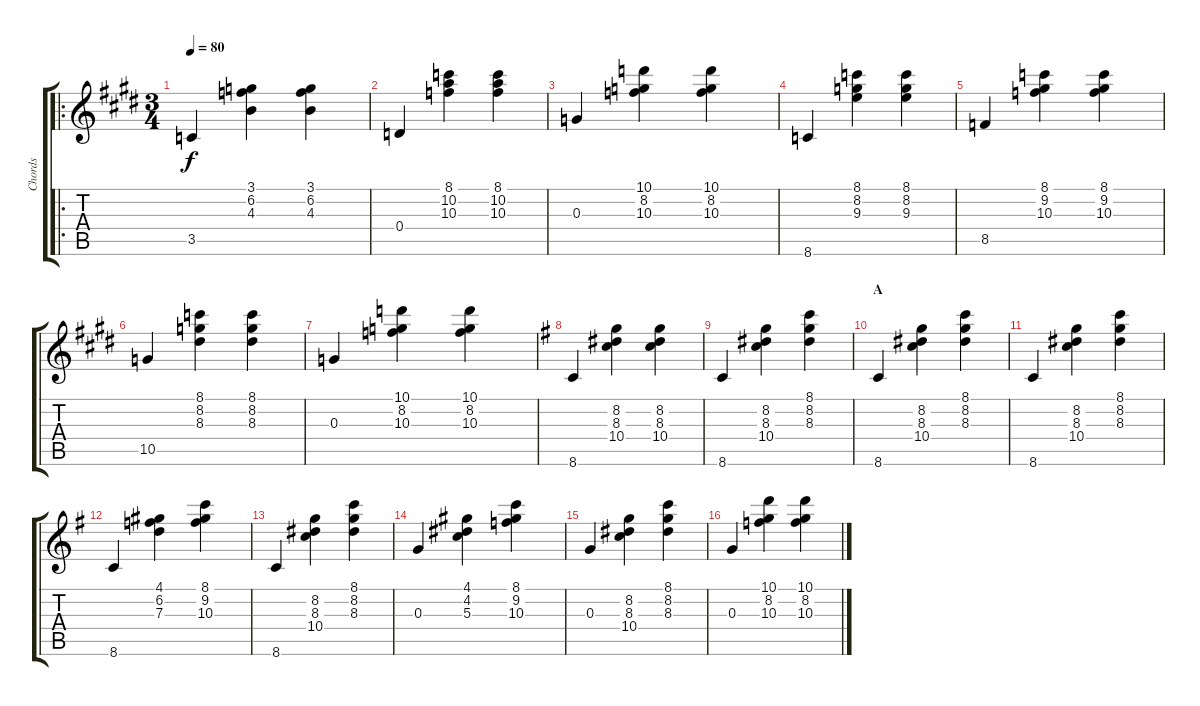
\track ("Chords" "Chords") {instrument acousticguitarsteel}
\staff {score tabs}
\tuning (E4 B3 G3 D3 A2 E2) {hide}
\ro
\ts (3 4)
\tempo 80
\clef g2
\ks e
3.5.4{dy f instrument acousticguitarsteel} (3.1 6.2 4.3).4 (3.1 6.2 4.3).4 |
0.4.4 (8.1 10.2 10.3).4 (8.1 10.2 10.3).4 |
0.3.4 (10.1 8.2 10.3).4 (10.1 8.2 10.3).4 |
8.6.4 (8.1 8.2 9.3).4 (8.1 8.2 9.3).4 |
8.5.4 (8.1 9.2 10.3).4 (8.1 9.2 10.3).4 |
10.5.4 (8.1 8.2 8.3).4 (8.1 8.2 8.3).4 |
0.3.4 (10.1 8.2 10.3).4 (10.1 8.2 10.3).4 |
\ks g
8.6.4 (8.2 8.3 10.4).4 (8.2 8.3 10.4).4 |
8.6.4 (8.2 8.3 10.4).4 (8.1 8.2 8.3).4 |
\section ("" "A")
8.6.4 (8.2 8.3 10.4).4 (8.1 8.2 8.3).4 |
8.6.4 (8.2 8.3 10.4).4 (8.1 8.2 8.3).4 |
8.6.4 (4.1 6.2 7.3).4 (8.1 9.2 10.3).4 |
8.6.4 (8.2 8.3 10.4).4 (8.1 8.2 8.3).4 |
0.3.4 (4.1 4.2 5.3).4 (8.1 9.2 10.3).4 |
0.3.4 (8.2 8.3 10.4).4 (8.1 8.2 8.3).4 |
0.3.4 (10.1 8.2 10.3).4 (10.1 8.2 10.3).4
